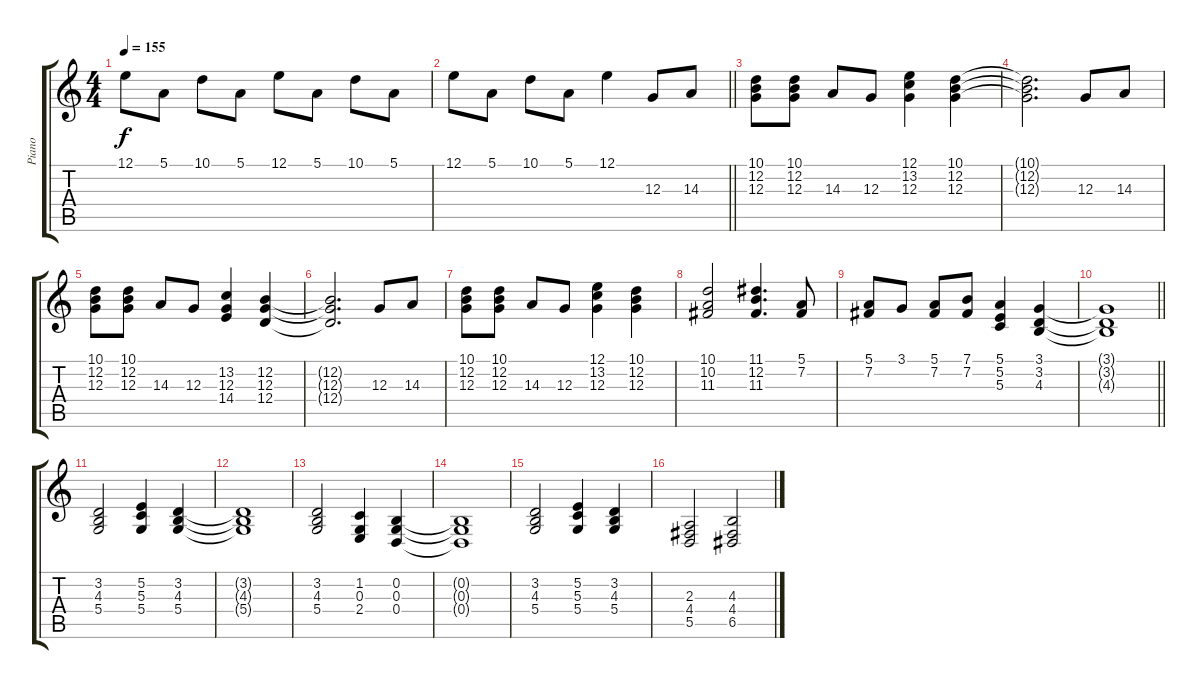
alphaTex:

\track ("Piano" "Piano") {instrument acousticgrandpiano}
\staff {score tabs}
\tuning (E4 B3 G3 D3 A2 E2) {hide}
\ts (4 4)
\tempo 155
\clef g2
\ks c
12.1.8{dy f} 5.1.8 10.1.8 5.1.8 12.1.8 5.1.8 10.1.8 5.1.8 |
\barLineRight lightlight
12.1.8 5.1.8 10.1.8 5.1.8 12.1.4 12.3.8 14.3.8 |
(10.1 12.2 12.3).8 (10.1 12.2 12.3).8 14.3.8 12.3.8 (12.1 13.2 12.3).4 (10.1 12.2 12.3).4 |
(10.1{t} 12.2{t} 12.3{t}).2{d} 12.3.8 14.3.8 |
(10.1 12.2 12.3).8 (10.1 12.2 12.3).8 14.3.8 12.3.8 (13.2 12.3 14.4).4 (12.2 12.3 12.4).4 |
(12.2{t} 12.3{t} 12.4{t}).2{d} 12.3.8 14.3.8 |
(10.1 12.2 12.3).8 (10.1 12.2 12.3).8 14.3.8 12.3.8 (12.1 13.2 12.3).4 (10.1 12.2 12.3).4 |
(10.1 10.2 11.3).2 (11.1 12.2 11.3).4{d} (5.1 7.2).8 |
(5.1 7.2).8 3.1.8 (5.1 7.2).8 (7.1 7.2).8 (5.1 5.2 5.3).4 (3.1 3.2 4.3).4 |
\barLineRight lightlight
(3.1{t} 3.2{t} 4.3{t}).1 |
(3.2 4.3 5.4).2 (5.2 5.3 5.4).4 (3.2 4.3 5.4).4 |
(3.2{t} 4.3{t} 5.4{t}).1 |
(3.2 4.3 5.4).2 (1.2 0.3 2.4).4 (0.2 0.3 0.4).4 |
(0.2{t} 0.3{t} 0.4{t}).1 |
(3.2 4.3 5.4).2 (5.2 5.3 5.4).4 (3.2 4.3 5.4).4 |
(2.3 4.4 5.5).2 (4.3 4.4 6.5).2
